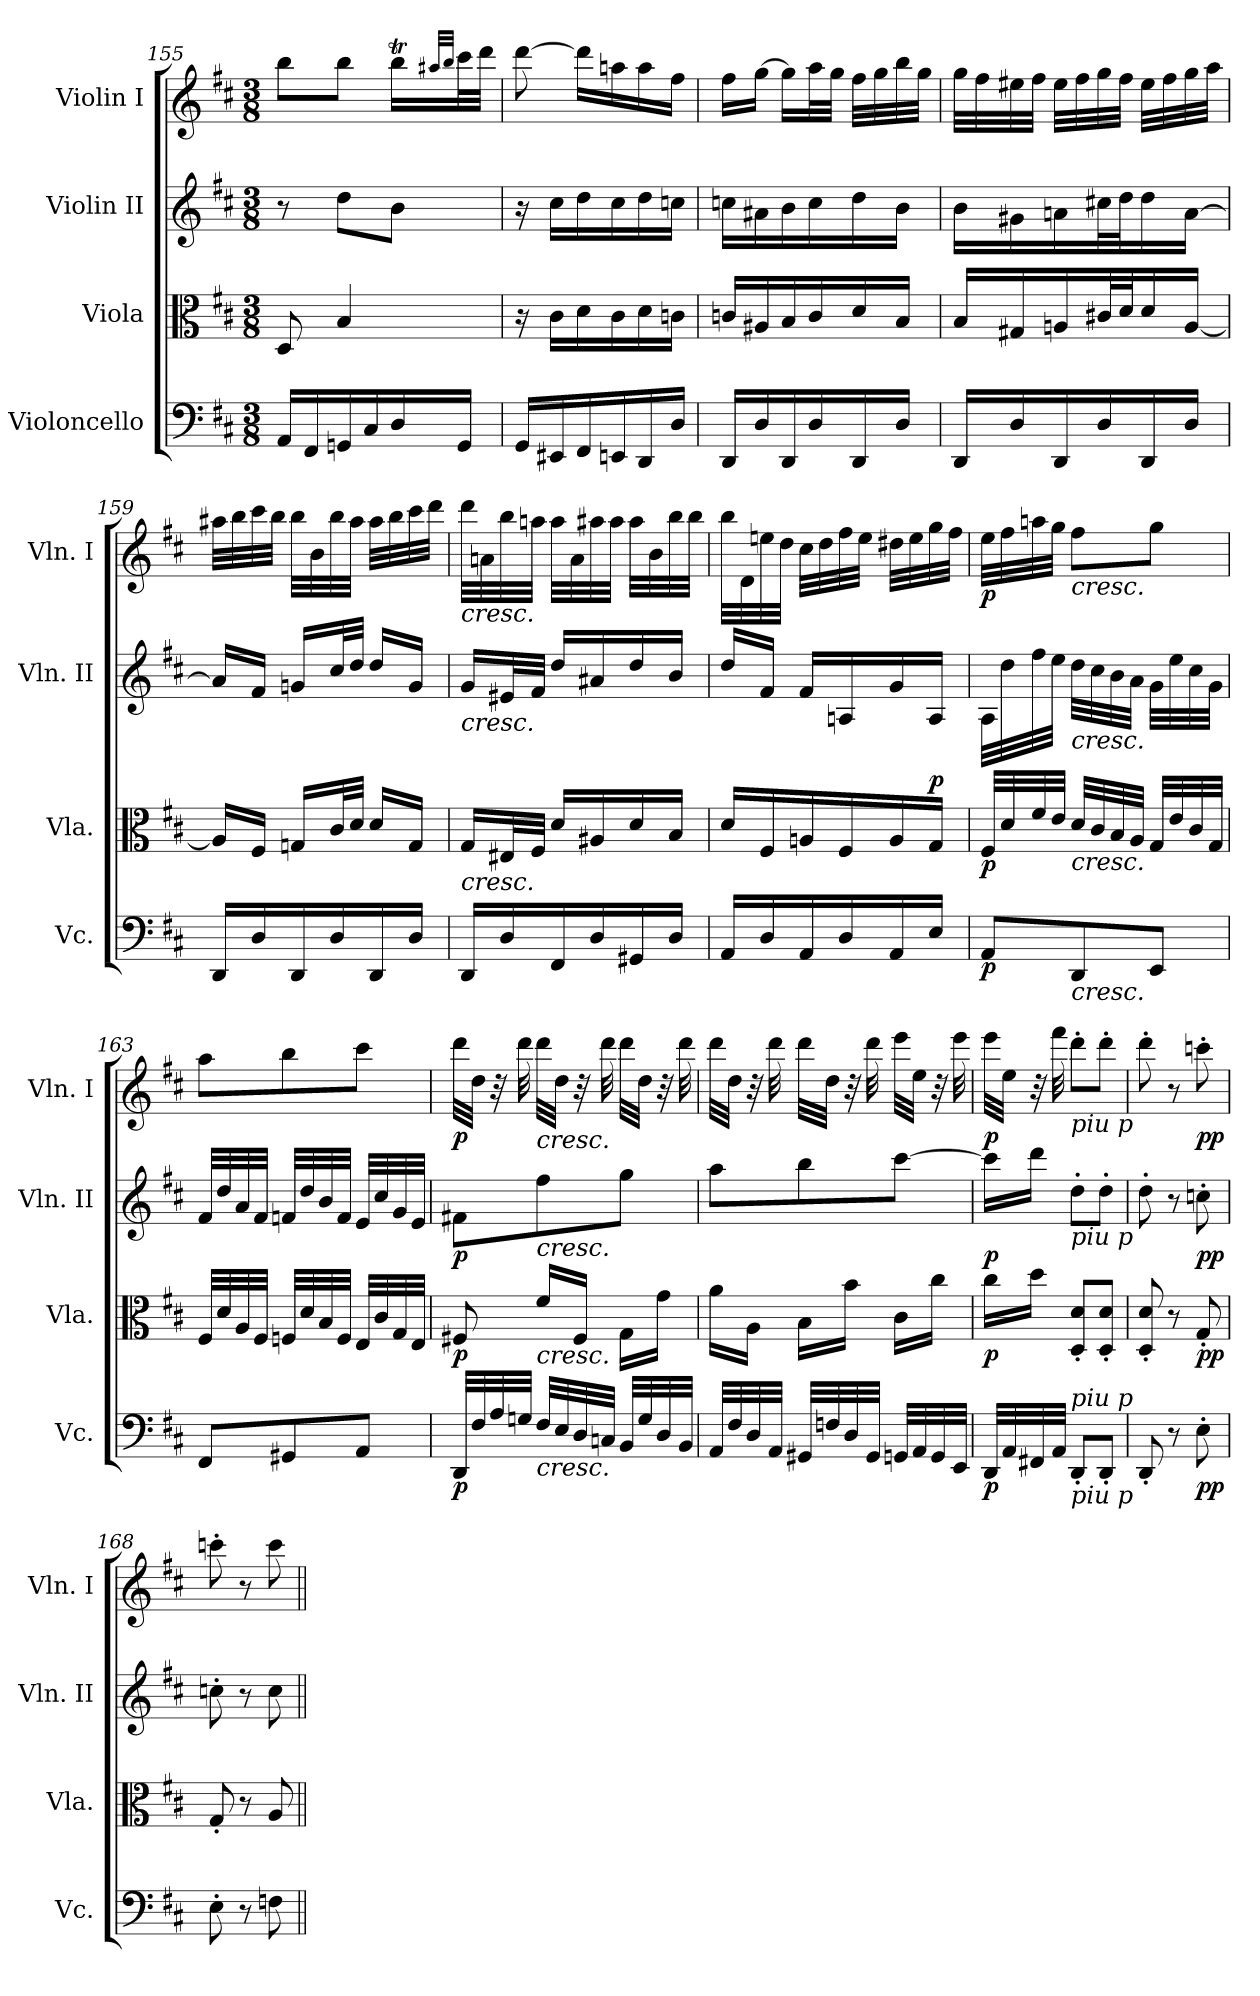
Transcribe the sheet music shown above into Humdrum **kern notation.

**kern	**dynam	**kern	**dynam	**kern	**dynam	**kern	**dynam
*part4	*part4	*part3	*part3	*part2	*part2	*part1	*part1
*staff4	*staff4	*staff3	*staff3	*staff2	*staff2	*staff1	*staff1
*I"Violoncello	*	*I"Viola	*	*I"Violin II	*	*I"Violin I	*
*I'Vc.	*	*I'Vla.	*	*I'Vln. II	*	*I'Vln. I	*
*clefF4	*	*clefC3	*	*clefG2	*	*clefG2	*
*k[f#c#]	*	*k[f#c#]	*	*k[f#c#]	*	*k[f#c#]	*
*M3/8	*	*M3/8	*	*M3/8	*	*M3/8	*
=155	=155	=155	=155	=155	=155	=155	=155
16AA/LL	.	8D/	.	8r	.	8bb\L	.
16FF#/	.	.	.	.	.	.	.
16GGn/	.	4B/	.	8dd\L	.	8bb\J	.
16C#/	.	.	.	.	.	.	.
16D/	.	.	.	8b\J	.	16bbT\LL	.
.	.	.	.	.	.	32qaa#X/LLL	.
.	.	.	.	.	.	32qbb/JJJ	.
16GG/JJ	.	.	.	.	.	32ccc#\L	.
.	.	.	.	.	.	32ddd\JJJ	.
=156	=156	=156	=156	=156	=156	=156	=156
16GG/LL	.	16r	.	16r	.	[8ddd\	.
16EE#X/	.	16c#\LL	.	16cc#\LL	.	.	.
16FF#/	.	16d\	.	16dd\	.	16ddd\LL]	.
16EEn/	.	16c#\	.	16cc#\	.	16aan\	.
16DD/	.	16d\	.	16dd\	.	16aa\	.
16D/JJ	.	16cn\JJ	.	16ccn\JJ	.	16ff#\JJ	.
=157	=157	=157	=157	=157	=157	=157	=157
16DD/LL	.	16cn/LL	.	16ccn\LL	.	16ff#\LL	.
16D/	.	16A#X/	.	16a#X\	.	[16gg\JJ	.
16DD/	.	16B/	.	16b\	.	16gg\LL]	.
16D/	.	16c/	.	16cc\	.	32aa\L	.
.	.	.	.	.	.	32gg\JJJ	.
16DD/	.	16d/	.	16dd\	.	32ff#\LLL	.
.	.	.	.	.	.	32gg\	.
16D/JJ	.	16B/JJ	.	16b\JJ	.	32bb\	.
.	.	.	.	.	.	32gg\JJJ	.
!!LO:LB:g=z
=158	=158	=158	=158	=158	=158	=158	=158
16DD/LL	.	16B/LL	.	16b\LL	.	32gg\LLL	.
.	.	.	.	.	.	32ff#\	.
16D/	.	16G#X/	.	16g#X\	.	32ee#X\	.
.	.	.	.	.	.	32ff#\JJJ	.
16DD/	.	16An/	.	16an\	.	32ee#\LLL	.
.	.	.	.	.	.	32ff#\	.
16D/	.	32c#X/L	.	32cc#X\L	.	32gg\	.
.	.	32d/J	.	32dd\J	.	32ff#\JJJ	.
16DD/	.	16d/	.	16dd\	.	32ee#\LLL	.
.	.	.	.	.	.	32ff#\	.
16D/JJ	.	[16A/JJ	.	[16a\JJ	.	32gg\	.
.	.	.	.	.	.	32aa\JJJ	.
=159	=159	=159	=159	=159	=159	=159	=159
16DD/LL	.	16A/LL]	.	16a/LL]	.	32aa#X\LLL	.
.	.	.	.	.	.	32bb\	.
16D/	.	16F#/JJ	.	16f#/JJ	.	32ccc#\	.
.	.	.	.	.	.	32bb\JJJ	.
16DD/	.	16Gn/LL	.	16gn/LL	.	32bb\LLL	.
.	.	.	.	.	.	32b\	.
16D/	.	32c#/L	.	32cc#/L	.	32bb\	.
.	.	32d/JJJ	.	32dd/JJJ	.	32aa#\JJJ	.
16DD/	.	16d/LL	.	16dd/LL	.	32aa#\LLL	.
.	.	.	.	.	.	32bb\	.
16D/JJ	.	16G/JJ	.	16g/JJ	.	32ccc#\	.
.	.	.	.	.	.	32ddd\JJJ	.
=160	=160	=160	=160	=160	=160	=160	=160
!	!	!	!	!	!	!LO:TX:b:i:t=cresc.	!
!	!	!	!	!LO:TX:b:i:t=cresc.	!	!	!
!	!	!LO:TX:b:i:t=cresc.	!	!	!	!	!
16DD/LL	.	16G/LL	.	16g/LL	.	32ddd\LLL	.
.	.	.	.	.	.	32an\	.
16D/	.	32E#X/L	.	32e#X/L	.	32bb\	.
.	.	32F#/JJJ	.	32f#/JJJ	.	32aan\JJJ	.
16FF#/	.	16d/LL	.	16dd/LL	.	32aa\LLL	.
.	.	.	.	.	.	32a\	.
16D/	.	16A#X/	.	16a#X/	.	32aa#X\	.
.	.	.	.	.	.	32aa#\JJJ	.
16GG#X/	.	16d/	.	16dd/	.	32aa#\LLL	.
.	.	.	.	.	.	32b\	.
16D/JJ	.	16B/JJ	.	16b/JJ	.	32bb\	.
.	.	.	.	.	.	32bb\JJJ	.
!!LO:LB:g=z
=161	=161	=161	=161	=161	=161	=161	=161
16AA/LL	.	16d/LL	.	16dd/LL	.	32bb\LLL	.
.	.	.	.	.	.	32d\	.
16D/	.	16F#/	.	16f#/JJ	.	32een\	.
.	.	.	.	.	.	32dd\JJJ	.
16AA/	.	16An/	.	16f#/LL	.	32cc#\LLL	.
.	.	.	.	.	.	32dd\	.
16D/	.	16F#/	.	16An/	.	32ff#\	.
.	.	.	.	.	.	32ee\JJJ	.
16AA/	.	16A/	.	16g/	.	32dd#X\LLL	.
.	.	.	.	.	.	32ee\	.
!	!	!	!LO:DY:a	!	!	!	!
16E/JJ	.	16G/JJ	p	16A/JJ	.	32gg\	.
.	.	.	.	.	.	32ff#\JJJ	.
=162	=162	=162	=162	=162	=162	=162	=162
!	!LO:DY:b	!	!LO:DY:b	!	!	!	!LO:DY:b
8AA/L	p	32F#/LLL	p	32A\LLL	.	32ee\LLL	p
.	.	32d/	.	32dd\	.	32ff#\	.
.	.	32f#/	.	32ff#\	.	32aan\	.
.	.	32e/JJJ	.	32ee\JJJ	.	32gg\JJJ	.
!	!	!	!	!	!	!LO:TX:b:i:t=cresc.	!
!	!	!	!	!LO:TX:b:i:t=cresc.	!	!	!
!	!	!LO:TX:b:i:t=cresc.	!	!	!	!	!
!LO:TX:b:i:t=cresc.	!	!	!	!	!	!	!
8DD/	.	32d/LLL	.	32dd\LLL	.	8ff#\L	.
.	.	32c#/	.	32cc#\	.	.	.
.	.	32B/	.	32b\	.	.	.
.	.	32A/JJJ	.	32a\JJJ	.	.	.
8EE/J	.	32G/LLL	.	32g\LLL	.	8gg\J	.
.	.	32e/	.	32ee\	.	.	.
.	.	32c#/	.	32cc#\	.	.	.
.	.	32G/JJJ	.	32g\JJJ	.	.	.
=163	=163	=163	=163	=163	=163	=163	=163
8FF#/L	.	32F#/LLL	.	32f#/LLL	.	8aa\L	.
.	.	32d/	.	32dd/	.	.	.
.	.	32A/	.	32a/	.	.	.
.	.	32F#/JJJ	.	32f#/JJJ	.	.	.
8GG#X/	.	32Fn/LLL	.	32fn/LLL	.	8bb\	.
.	.	32d/	.	32dd/	.	.	.
.	.	32B/	.	32b/	.	.	.
.	.	32F/JJJ	.	32f/JJJ	.	.	.
8AA/J	.	32E/LLL	.	32e/LLL	.	8ccc#\J	.
.	.	32c#/	.	32cc#/	.	.	.
.	.	32G/	.	32g/	.	.	.
.	.	32E/JJJ	.	32e/JJJ	.	.	.
!!LO:PB:g=z
=164	=164	=164	=164	=164	=164	=164	=164
!	!LO:DY:b	!	!LO:DY:b	!	!LO:DY:b	!	!LO:DY:b
32DD/LLL	p	8F#X/	p	8f#X\L	p	32ddd\LLL	p
32F#/	.	.	.	.	.	32dd\JJJ	.
32A/	.	.	.	.	.	32r	.
32Gn/JJJ	.	.	.	.	.	32ddd\	.
!	!	!	!	!	!	!LO:TX:b:i:t=cresc.	!
!	!	!	!	!LO:TX:b:i:t=cresc.	!	!	!
!	!	!LO:TX:b:i:t=cresc.	!	!	!	!	!
!LO:TX:b:i:t=cresc.	!	!	!	!	!	!	!
32F#/LLL	.	16f#/LL	.	8ff#\	.	32ddd\LLL	.
32E/	.	.	.	.	.	32dd\JJJ	.
32D/	.	16F#/JJ	.	.	.	32r	.
32Cn/JJJ	.	.	.	.	.	32ddd\	.
32BB/LLL	.	16G\LL	.	8gg\J	.	32ddd\LLL	.
32G/	.	.	.	.	.	32dd\JJJ	.
32D/	.	16g\JJ	.	.	.	32r	.
32BB/JJJ	.	.	.	.	.	32ddd\	.
=165	=165	=165	=165	=165	=165	=165	=165
32AA/LLL	.	16a\LL	.	8aa\L	.	32ddd\LLL	.
32F#/	.	.	.	.	.	32dd\JJJ	.
32D/	.	16A\JJ	.	.	.	32r	.
32AA/JJJ	.	.	.	.	.	32ddd\	.
32GG#X/LLL	.	16B\LL	.	8bb\	.	32ddd\LLL	.
32Fn/	.	.	.	.	.	32dd\JJJ	.
32D/	.	16b\JJ	.	.	.	32r	.
32GG#/JJJ	.	.	.	.	.	32ddd\	.
32GGn/LLL	.	16c#\LL	.	[8ccc#\J	.	32eee\LLL	.
32AA/	.	.	.	.	.	32ee\JJJ	.
32GG/	.	16cc#\JJ	.	.	.	32r	.
32EE/JJJ	.	.	.	.	.	32eee\	.
=166	=166	=166	=166	=166	=166	=166	=166
!	!LO:DY:b	!	!LO:DY:b	!	!LO:DY:b	!	!LO:DY:b
32DD/LLL	p	16cc#\LL	p	16ccc#\LL]	p	32eee\LLL	p
32AA/	.	.	.	.	.	32ee\JJJ	.
32FF#X/	.	16dd\JJ	.	16ddd\JJ	.	32r	.
32AA/JJJ	.	.	.	.	.	32fff#\	.
!	!	!	!	!	!	!LO:TX:b:i:t=piu p	!
!	!	!	!	!LO:TX:b:i:t=piu p	!	!	!
!LO:TX:a:i:t=piu p	!	!	!	!	!	!	!
!LO:TX:b:i:t=piu p	!	!	!	!	!	!	!
8DD'/L	.	8D/' 8d/'L	.	8dd'\L	.	8ddd'\L	.
8DD'/J	.	8D/' 8d/'J	.	8dd'\J	.	8ddd'\J	.
=167	=167	=167	=167	=167	=167	=167	=167
8DD'/	.	8D/' 8d/'	.	8dd'\	.	8ddd'\	.
8r	.	8r	.	8r	.	8r	.
!	!LO:DY:b	!	!LO:DY:b	!	!LO:DY:b	!	!LO:DY:b
8E'\	pp	8G'/	pp	8ccn'\	pp	8cccn'\	pp
!!LO:LB:g=z
=168	=168	=168	=168	=168	=168	=168	=168
8E'\	.	8G'/	.	8ccn'\	.	8cccn'\	.
8r	.	8r	.	8r	.	8r	.
8Fn\	.	8A/	.	8cc\	.	8ccc\	.
=||	=||	=||	=||	=||	=||	=||	=||
*-	*-	*-	*-	*-	*-	*-	*-
